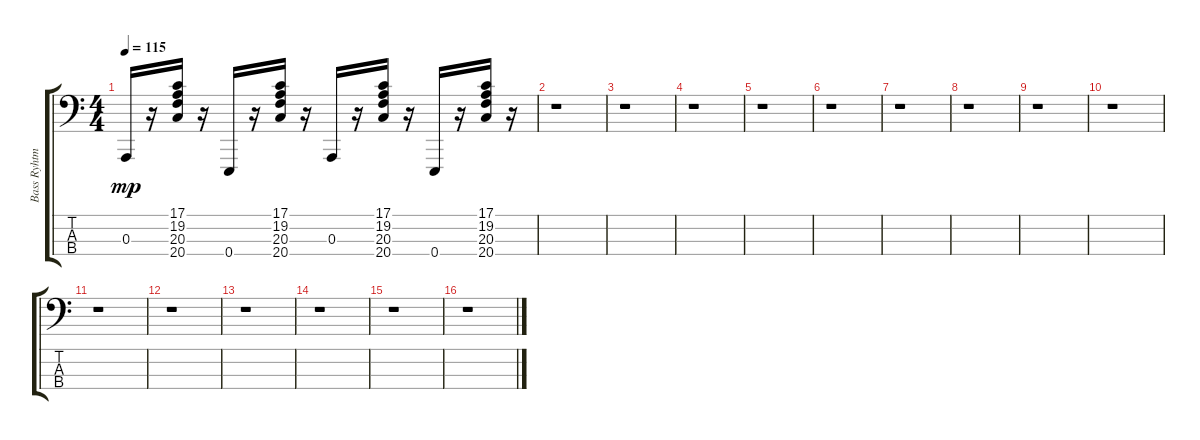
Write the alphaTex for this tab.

\track ("Bass Ryhtm" "Bass Ryhtm") {instrument synthstrings1}
\staff {score tabs}
\tuning (G2 D2 A1 E1) {hide}
\ts (4 4)
\tempo 115
\clef f4
\ks c
0.3.16{dy mp} r.16 (17.1 19.2 20.3 20.4).16 r.16 0.4.16 r.16 (17.1 19.2 20.3 20.4).16 r.16 0.3.16 r.16 (17.1 19.2 20.3 20.4).16 r.16 0.4.16 r.16 (17.1 19.2 20.3 20.4).16 r.16 |
r.1 |
r.1 |
r.1 |
r.1 |
r.1 |
r.1 |
r.1 |
r.1 |
r.1 |
r.1 |
r.1 |
r.1 |
r.1 |
r.1 |
r.1
